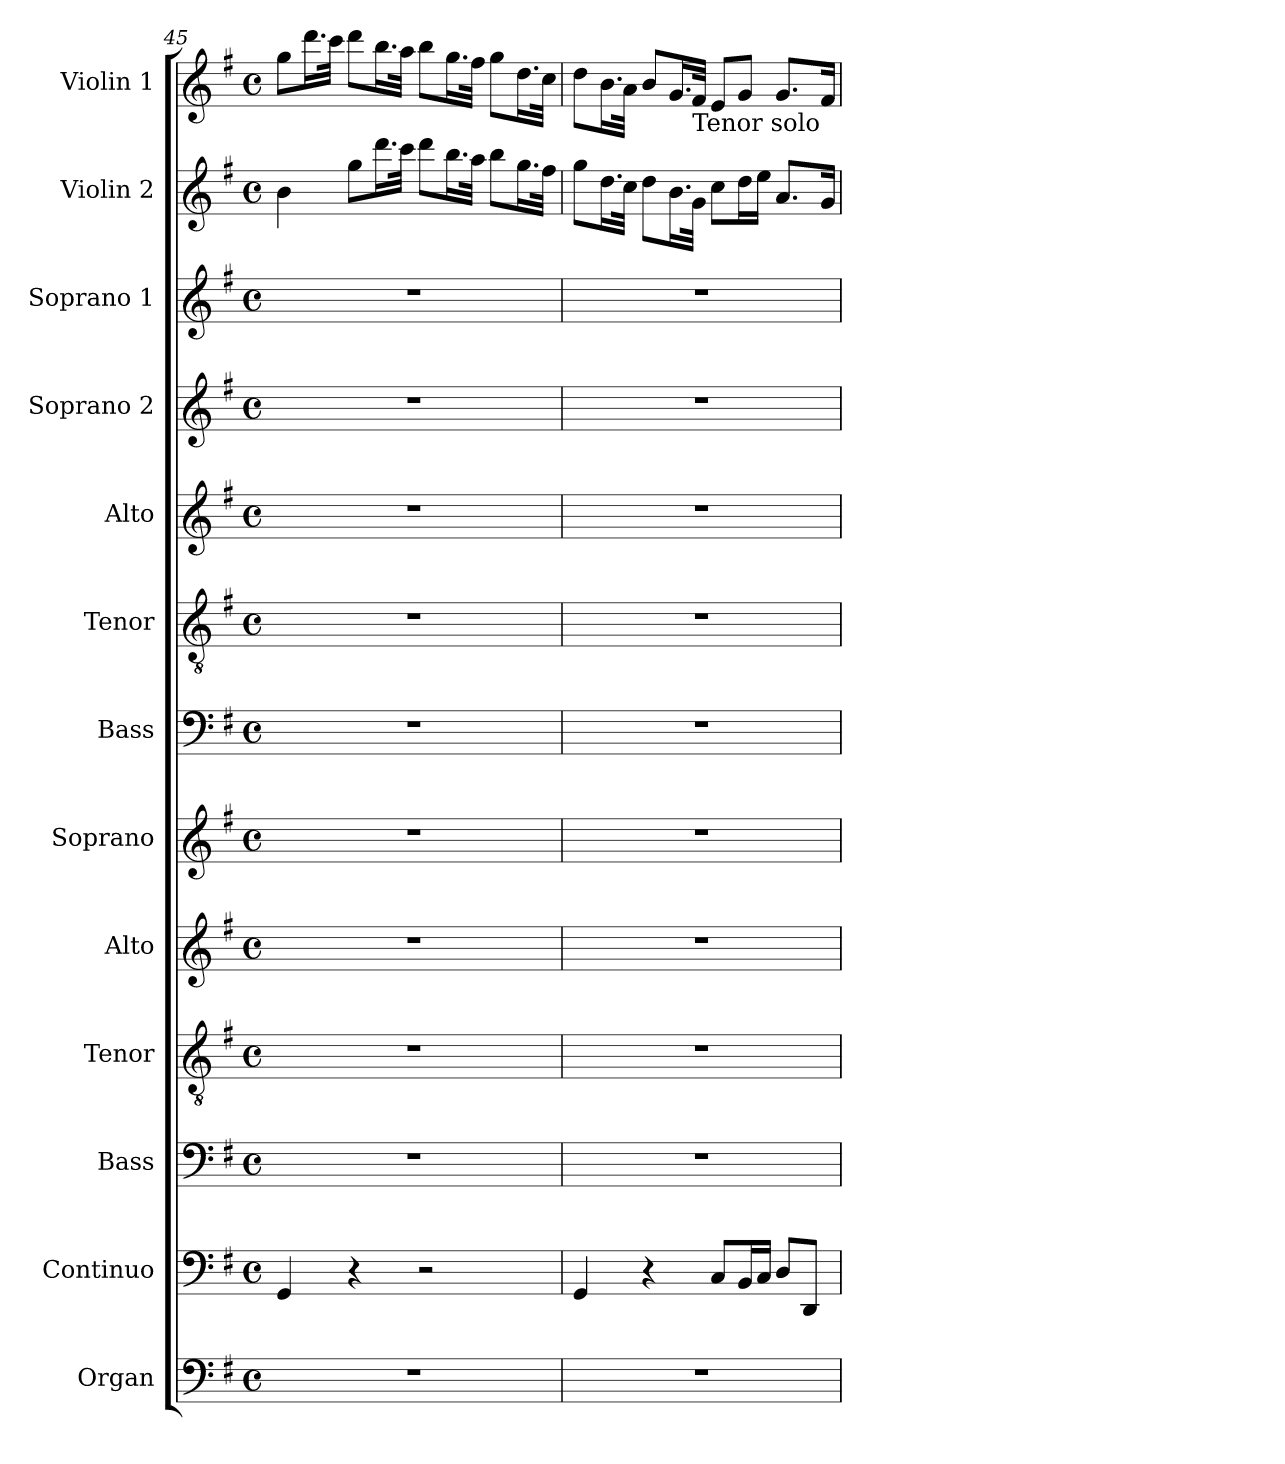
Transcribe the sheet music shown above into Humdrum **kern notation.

**kern	**kern	**kern	**kern	**kern	**kern	**kern	**kern	**kern	**kern	**kern	**kern	**kern
*part13	*part12	*part11	*part10	*part9	*part8	*part7	*part6	*part5	*part4	*part3	*part2	*part1
*staff13	*staff12	*staff11	*staff10	*staff9	*staff8	*staff7	*staff6	*staff5	*staff4	*staff3	*staff2	*staff1
*I"Organ	*I"Continuo	*I"Bass	*I"Tenor	*I"Alto	*I"Soprano	*I"Bass	*I"Tenor	*I"Alto	*I"Soprano 2	*I"Soprano 1	*I"Violin 2	*I"Violin 1
*I'Org.	*I'Cont.	*I'B.	*I'T.	*I'A.	*I'S.	*I'B.	*I'T.	*I'A.	*I'S2.	*I'S1.	*I'Vln. 2	*I'Vln. 1
!!LO:LB:g=z
*clefF4	*clefF4	*clefF4	*clefGv2	*clefG2	*clefG2	*clefF4	*clefGv2	*clefG2	*clefG2	*clefG2	*clefG2	*clefG2
*	*	*	*ITrd7c12	*	*	*	*ITrd7c12	*	*	*	*	*
*k[f#]	*k[f#]	*k[f#]	*k[f#]	*k[f#]	*k[f#]	*k[f#]	*k[f#]	*k[f#]	*k[f#]	*k[f#]	*k[f#]	*k[f#]
*G:	*G:	*G:	*G:	*G:	*G:	*G:	*G:	*G:	*G:	*G:	*G:	*G:
*M4/4	*M4/4	*M4/4	*M4/4	*M4/4	*M4/4	*M4/4	*M4/4	*M4/4	*M4/4	*M4/4	*M4/4	*M4/4
*met(c)	*met(c)	*met(c)	*met(c)	*met(c)	*met(c)	*met(c)	*met(c)	*met(c)	*met(c)	*met(c)	*met(c)	*met(c)
=45	=45	=45	=45	=45	=45	=45	=45	=45	=45	=45	=45	=45
1r	4GGi/	1r	1r	1r	1r	1r	1r	1r	1r	1r	4bi\	8ggi\L
.	.	.	.	.	.	.	.	.	.	.	.	16.dddi\L
.	.	.	.	.	.	.	.	.	.	.	.	32ccci\JJk
.	4r	.	.	.	.	.	.	.	.	.	8ggi\L	8dddi\L
.	.	.	.	.	.	.	.	.	.	.	16.dddi\L	16.bbi\L
.	.	.	.	.	.	.	.	.	.	.	32ccci\JJk	32aai\JJk
.	2r	.	.	.	.	.	.	.	.	.	8dddi\L	8bbi\L
.	.	.	.	.	.	.	.	.	.	.	16.bbi\L	16.ggi\L
.	.	.	.	.	.	.	.	.	.	.	32aai\JJk	32ff#i\JJk
.	.	.	.	.	.	.	.	.	.	.	8bbi\L	8ggi\L
.	.	.	.	.	.	.	.	.	.	.	16.ggi\L	16.ddi\L
.	.	.	.	.	.	.	.	.	.	.	32ff#i\JJk	32cci\JJk
=46	=46	=46	=46	=46	=46	=46	=46	=46	=46	=46	=46	=46
1r	4GGi/	1r	1r	1r	1r	1r	1r	1r	1r	1r	8ggi\L	8ddi\L
.	.	.	.	.	.	.	.	.	.	.	16.ddi\L	16.bi\L
.	.	.	.	.	.	.	.	.	.	.	32cci\JJk	32ai\JJk
.	4r	.	.	.	.	.	.	.	.	.	8ddi\L	8bi/L
.	.	.	.	.	.	.	.	.	.	.	16.bi\L	16.gi/L
!	!	!	!	!	!	!	!	!	!	!	!	!LO:TX:b:t=Tenor solo
.	.	.	.	.	.	.	.	.	.	.	32gi\JJk	32f#i/JJk
.	8Ci/L	.	.	.	.	.	.	.	.	.	8cci\L	8ei/L
.	16BBi/L	.	.	.	.	.	.	.	.	.	16ddi\L	8gi/J
.	16Ci/JJ	.	.	.	.	.	.	.	.	.	16eei\JJ	.
.	8Di/L	.	.	.	.	.	.	.	.	.	8.ai/L	8.gi/L
.	8DDi/J	.	.	.	.	.	.	.	.	.	.	.
.	.	.	.	.	.	.	.	.	.	.	16gi/Jk	16f#i/Jk
=	=	=	=	=	=	=	=	=	=	=	=	=
*-	*-	*-	*-	*-	*-	*-	*-	*-	*-	*-	*-	*-
